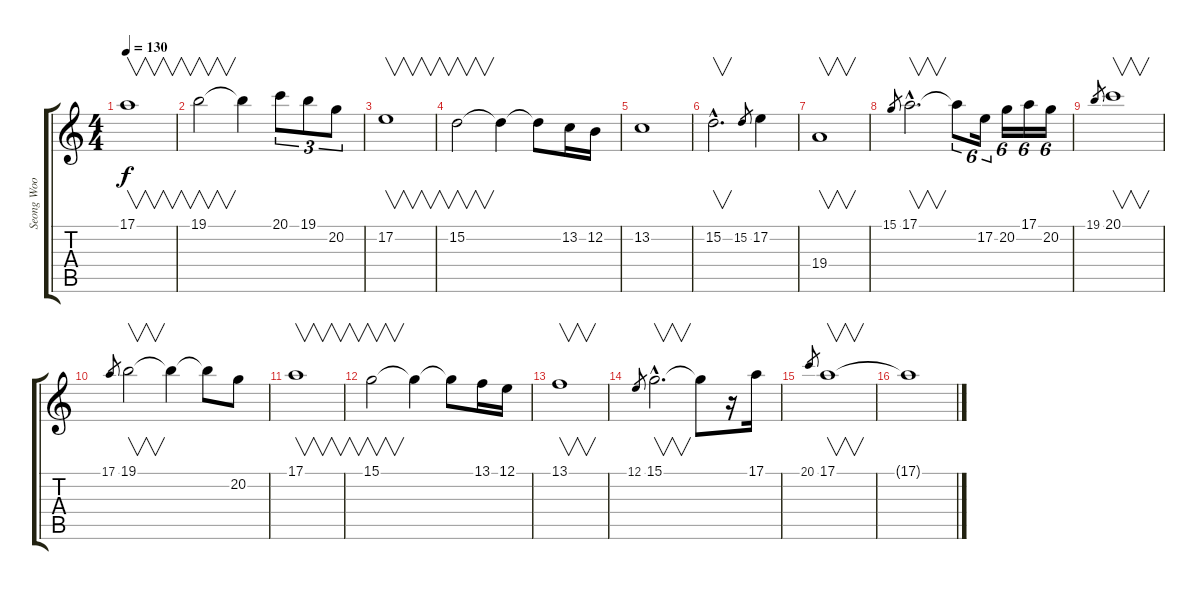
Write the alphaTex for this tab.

\track ("Seong Woo" "Seong Woo") {instrument flute}
\staff {score tabs}
\tuning (E4 B3 G3 D3 A2 E2) {hide}
\ts (4 4)
\tempo 130
\clef g2
\ks c
17.1.1{v dy f} |
19.1.2{v} 19.1{t}.4 20.1.8{tu (3 2)} 19.1.8{tu (3 2)} 20.2.8{tu (3 2)} |
17.2.1{v} |
15.2.2{v} 15.2{t}.4 15.2{t}.8 13.2.16 12.2.16 |
13.2.1 |
15.2{hac}.2{v d} 15.2.8{gr} 17.2.4 |
19.4.1{v} |
15.1.8{gr} 17.1{hac}.2{v d} 17.1{t}.8{tu (6 4)} 17.2.16{tu (6 4)} 20.2.16{tu (6 4)} 17.1.16{tu (6 4)} 20.2.16{tu (6 4)} |
19.1.8{gr} 20.1.1{v} |
17.1.8{gr} 19.1.2{v} 19.1{t}.4 19.1{t}.8 20.2.8 |
17.1.1{v} |
15.1.2{v} 15.1{t}.4 15.1{t}.8 13.1.16 12.1.16 |
13.1.1{v} |
12.1.8{gr} 15.1{hac}.2{v d} 15.1{t}.8 r.16 17.1.16 |
20.1.8{gr} 17.1.1{v} |
17.1{t}.1{volume 4}
